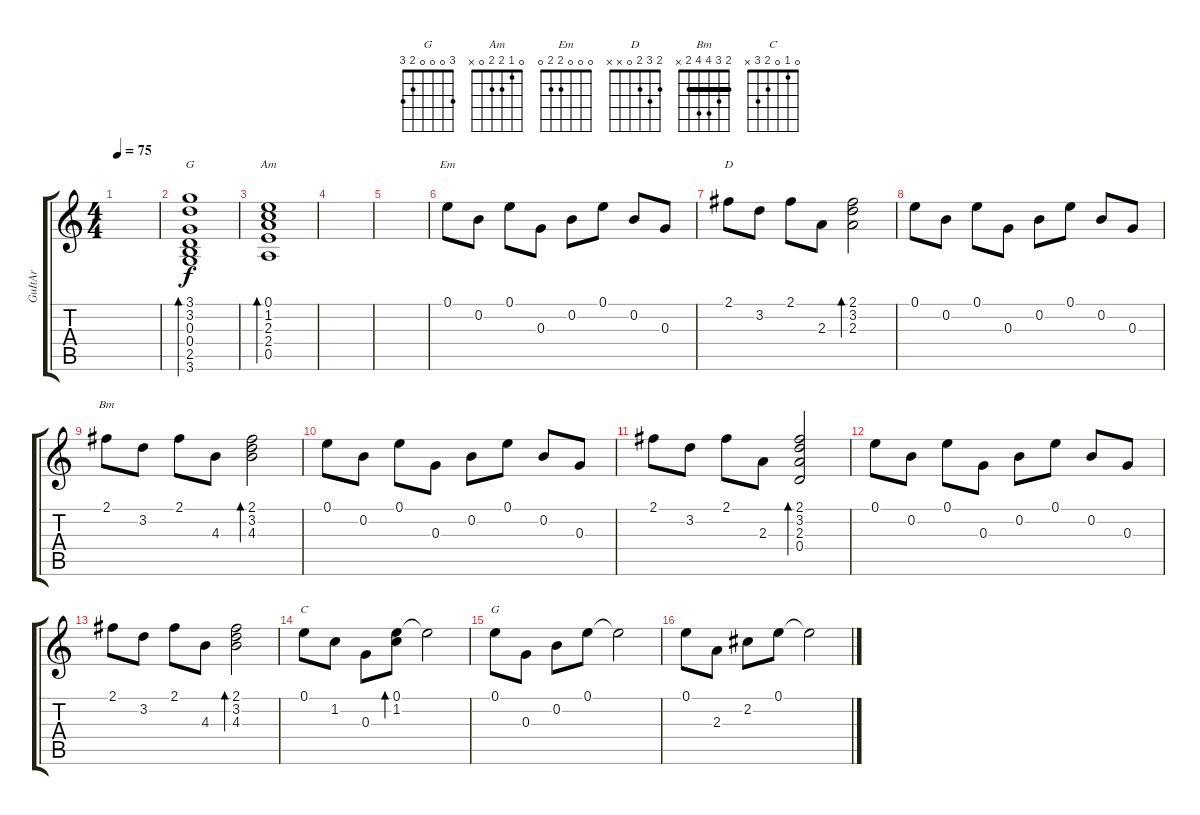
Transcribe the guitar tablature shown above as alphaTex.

\track ("GuItAr" "GuItAr") {instrument electricguitarclean}
\staff {score tabs}
\tuning (E4 B3 G3 D3 A2 E2) {hide}
\chord ("G" 3 3 0 0 2 3) {barre 3}
\chord ("Am" 0 1 2 2 0 x)
\chord ("Em" 0 0 0 2 2 0)
\chord ("D" 2 3 2 0 x x)
\chord ("Bm" 2 3 4 4 2 x) {barre 2}
\chord ("C" 0 1 0 2 3 x)
\chord ("G" 3 0 0 0 2 3)
\ts (4 4)
\tempo 75
\clef g2
\ks c
|
(3.1 3.2 0.3 0.4 2.5 3.6).1{bd 240 ch "G"} |
(0.1 1.2 2.3 2.4 0.5).1{bd 240 ch "Am"} |
|
|
0.1.8{ch "Em"} 0.2.8 0.1.8 0.3.8 0.2.8 0.1.8 0.2.8 0.3.8 |
2.1.8{ch "D"} 3.2.8 2.1.8 2.3.8 (2.1 3.2 2.3).2{bd 240} |
0.1.8 0.2.8 0.1.8 0.3.8 0.2.8 0.1.8 0.2.8 0.3.8 |
2.1.8{ch "Bm"} 3.2.8 2.1.8 4.3.8 (2.1 3.2 4.3).2{bd 240} |
0.1.8 0.2.8 0.1.8 0.3.8 0.2.8 0.1.8 0.2.8 0.3.8 |
2.1.8 3.2.8 2.1.8 2.3.8 (2.1 3.2 2.3 0.4).2{bd 240} |
0.1.8 0.2.8 0.1.8 0.3.8 0.2.8 0.1.8 0.2.8 0.3.8 |
2.1.8 3.2.8 2.1.8 4.3.8 (2.1 3.2 4.3).2{bd 240} |
0.1.8{ch "C"} 1.2.8 0.3.8 (0.1 1.2).8{bd 480} 0.1{t}.2 |
0.1.8{ch "G"} 0.3.8 0.2.8 0.1.8 0.1{t}.2 |
0.1.8 2.3.8 2.2.8 0.1.8 0.1{t}.2
